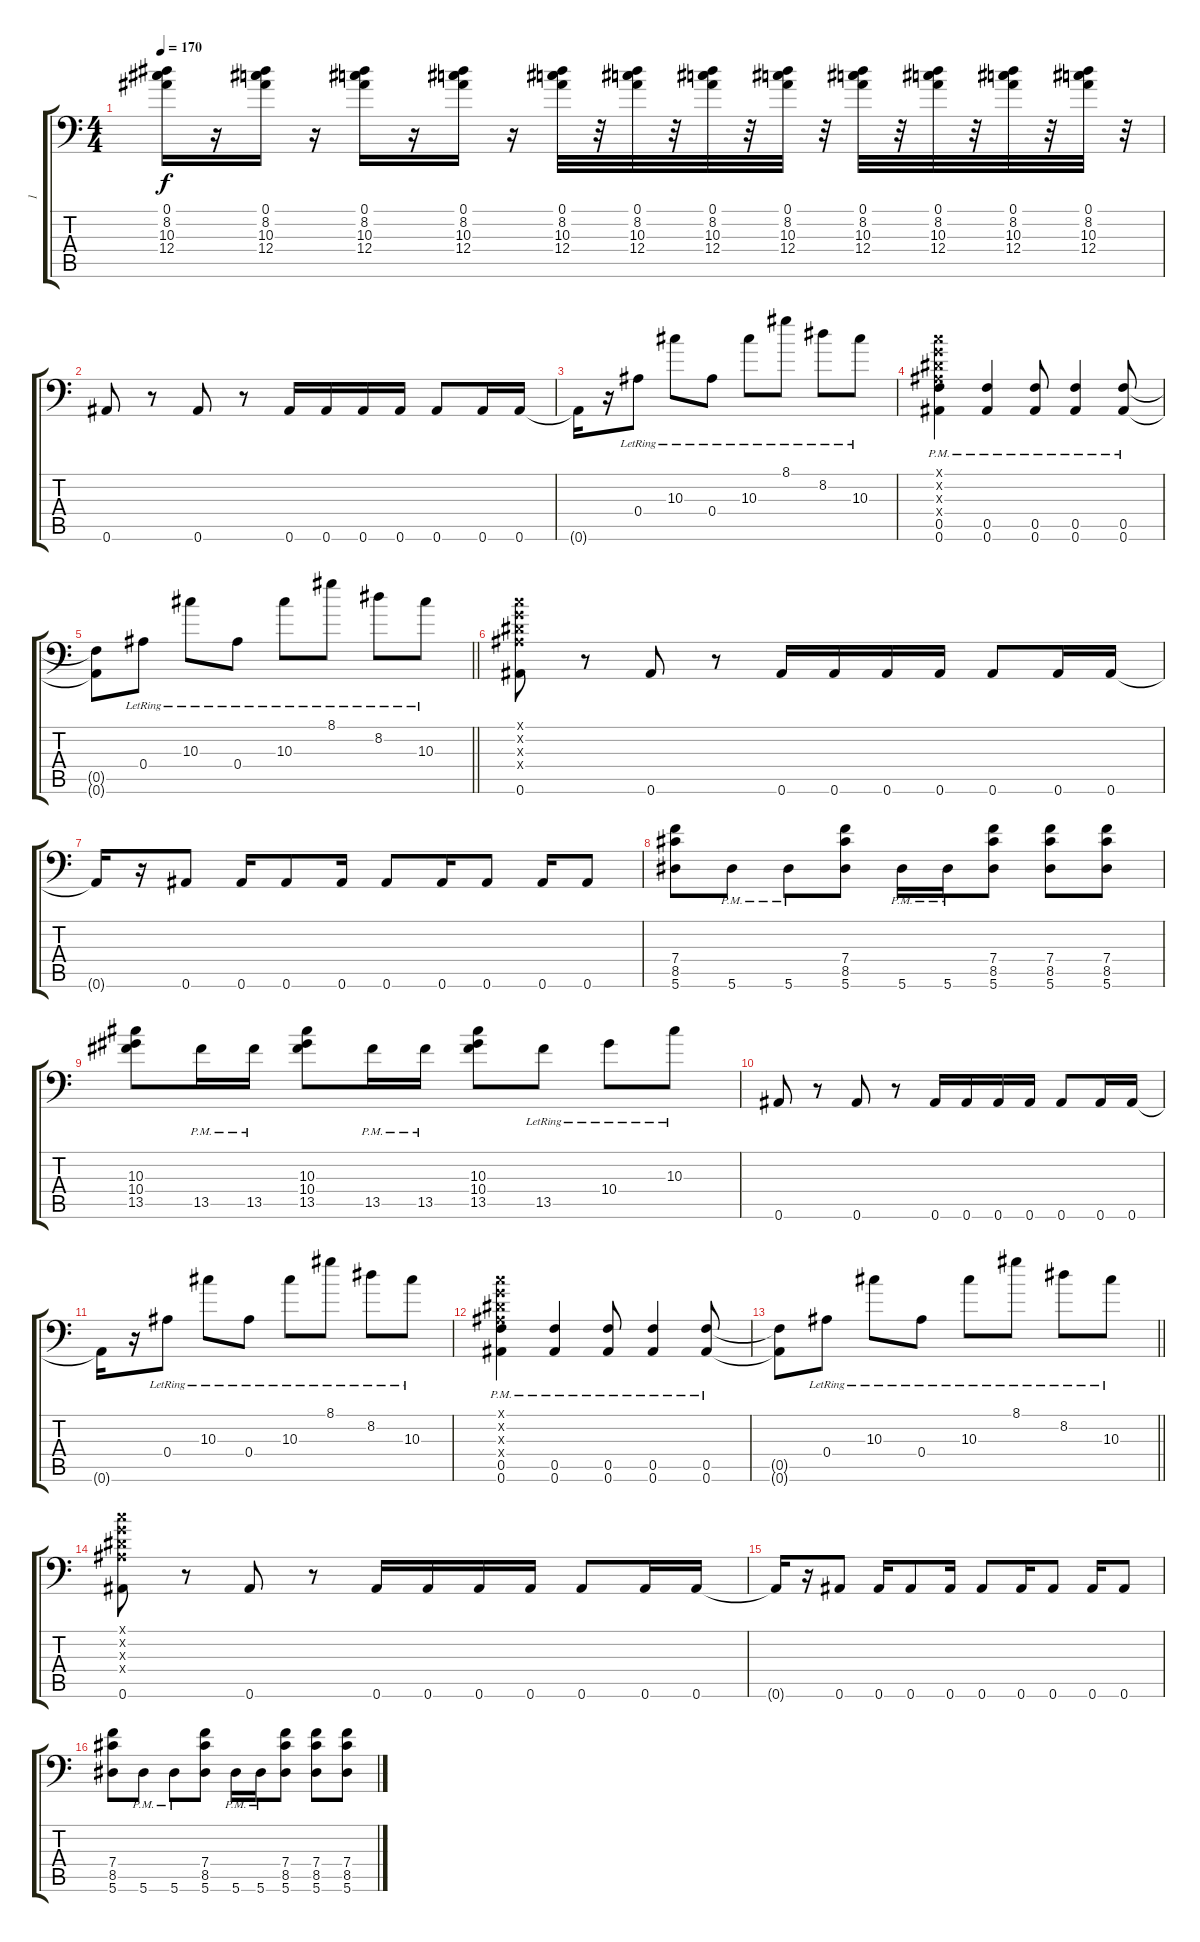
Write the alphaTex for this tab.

\track ("1" "1") {instrument distortionguitar}
\staff {score tabs}
\tuning (C4 G3 Eb3 Bb2 F2 Bb1) {hide}
\ts (4 4)
\tempo 170
\clef f4
\ks c
(0.1 8.2 10.3 12.4).16{dy f} r.16 (0.1 8.2 10.3 12.4).16 r.16 (0.1 8.2 10.3 12.4).16 r.16 (0.1 8.2 10.3 12.4).16 r.16 (0.1 8.2 10.3 12.4).32 r.32 (0.1 8.2 10.3 12.4).32 r.32 (0.1 8.2 10.3 12.4).32 r.32 (0.1 8.2 10.3 12.4).32 r.32 (0.1 8.2 10.3 12.4).32 r.32 (0.1 8.2 10.3 12.4).32 r.32 (0.1 8.2 10.3 12.4).32 r.32 (0.1 8.2 10.3 12.4).32 r.32 |
0.6.8 r.8 0.6.8 r.8 0.6.16 0.6.16 0.6.16 0.6.16 0.6.8 0.6.16 0.6.16 |
0.6{t}.16 r.16 0.4{lr}.8 10.3{lr}.8 0.4{lr}.8 10.3{lr}.8 8.1{lr}.8 8.2{lr}.8 10.3{lr}.8 |
(0.1{x} 0.2{x} 0.3{x} 0.4{x} 0.5{pm} 0.6{pm}).4 (0.5{pm} 0.6{pm}).4 (0.5{pm} 0.6{pm}).8 (0.5{pm} 0.6{pm}).4 (0.5{pm} 0.6{pm}).8 |
\barLineRight lightlight
(0.5{t} 0.6{t}).8 0.4{lr}.8 10.3{lr}.8 0.4{lr}.8 10.3{lr}.8 8.1{lr}.8 8.2{lr}.8 10.3{lr}.8 |
(0.1{x} 0.2{x} 0.3{x} 0.4{x} 0.6).8 r.8 0.6.8 r.8 0.6.16 0.6.16 0.6.16 0.6.16 0.6.8 0.6.16 0.6.16 |
0.6{t}.16 r.16 0.6.8 0.6.16 0.6.8 0.6.16 0.6.8 0.6.16 0.6.8 0.6.16 0.6.8 |
(7.4 8.5 5.6).8 5.6{pm}.8 5.6{pm}.8 (7.4 8.5 5.6).8 5.6{pm}.16 5.6{pm}.16 (7.4 8.5 5.6).8 (7.4 8.5 5.6).8 (7.4 8.5 5.6).8 |
(10.3 10.4 13.5).8 13.5{pm}.16 13.5{pm}.16 (10.3 10.4 13.5).8 13.5{pm}.16 13.5{pm}.16 (10.3 10.4 13.5).8 13.5{lr}.8 10.4{lr}.8 10.3{lr}.8 |
0.6.8 r.8 0.6.8 r.8 0.6.16 0.6.16 0.6.16 0.6.16 0.6.8 0.6.16 0.6.16 |
0.6{t}.16 r.16 0.4{lr}.8 10.3{lr}.8 0.4{lr}.8 10.3{lr}.8 8.1{lr}.8 8.2{lr}.8 10.3{lr}.8 |
(0.1{x} 0.2{x} 0.3{x} 0.4{x} 0.5{pm} 0.6{pm}).4 (0.5{pm} 0.6{pm}).4 (0.5{pm} 0.6{pm}).8 (0.5{pm} 0.6{pm}).4 (0.5{pm} 0.6{pm}).8 |
\barLineRight lightlight
(0.5{t} 0.6{t}).8 0.4{lr}.8 10.3{lr}.8 0.4{lr}.8 10.3{lr}.8 8.1{lr}.8 8.2{lr}.8 10.3{lr}.8 |
(0.1{x} 0.2{x} 0.3{x} 0.4{x} 0.6).8 r.8 0.6.8 r.8 0.6.16 0.6.16 0.6.16 0.6.16 0.6.8 0.6.16 0.6.16 |
0.6{t}.16 r.16 0.6.8 0.6.16 0.6.8 0.6.16 0.6.8 0.6.16 0.6.8 0.6.16 0.6.8 |
(7.4 8.5 5.6).8 5.6{pm}.8 5.6{pm}.8 (7.4 8.5 5.6).8 5.6{pm}.16 5.6{pm}.16 (7.4 8.5 5.6).8 (7.4 8.5 5.6).8 (7.4 8.5 5.6).8
